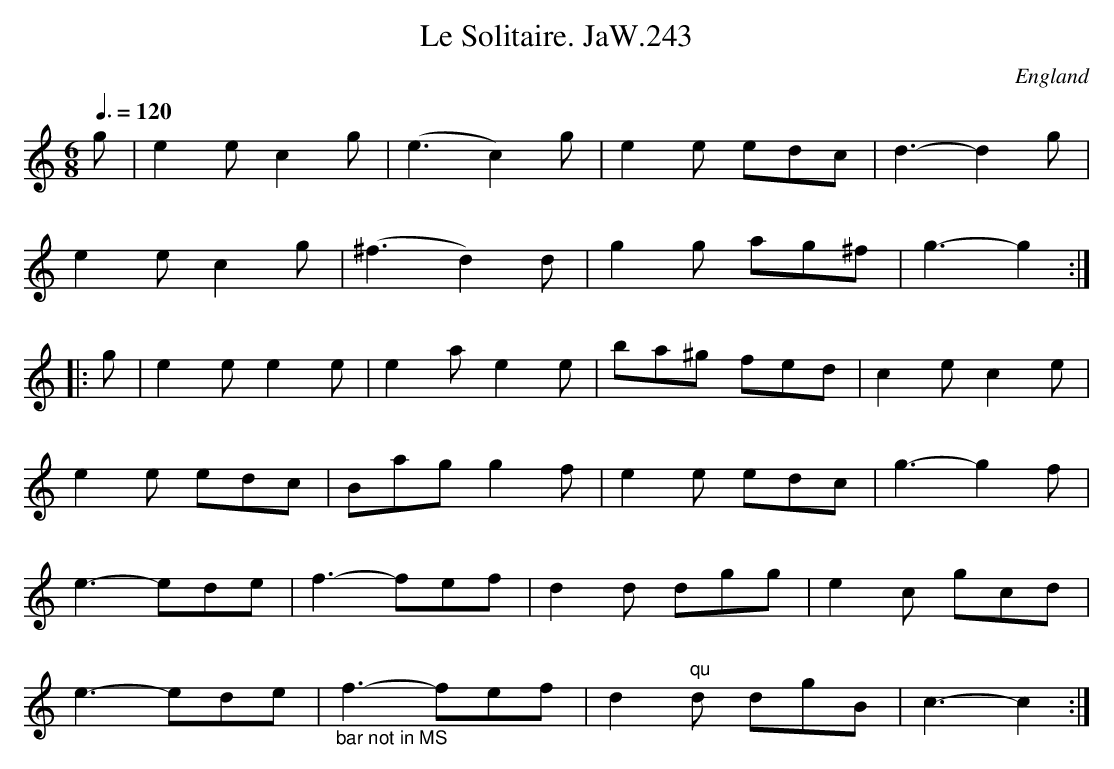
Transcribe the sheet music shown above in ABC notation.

X:1
T:Le Solitaire. JaW.243
M:6/8
L:1/8
Q:3/8=120
O:England
K:C major
g|e2e c2g|(e3 c2) g|e2e edc|d3-d2g|!
e2e c2g|(^f3 d2)d|g2g ag^f|g3-g2:|!
|:g|e2e e2e|e2a e2e|ba^g fed|c2e c2e|!
e2e edc|Bag g2f|e2e edc|g3-g2f|!
e3-ede|f3-fef|d2d dgg|e2c gcd|!
e3-ede|"_bar not in MS"f3-fef|d2"qu"d dgB|c3-c2:|
